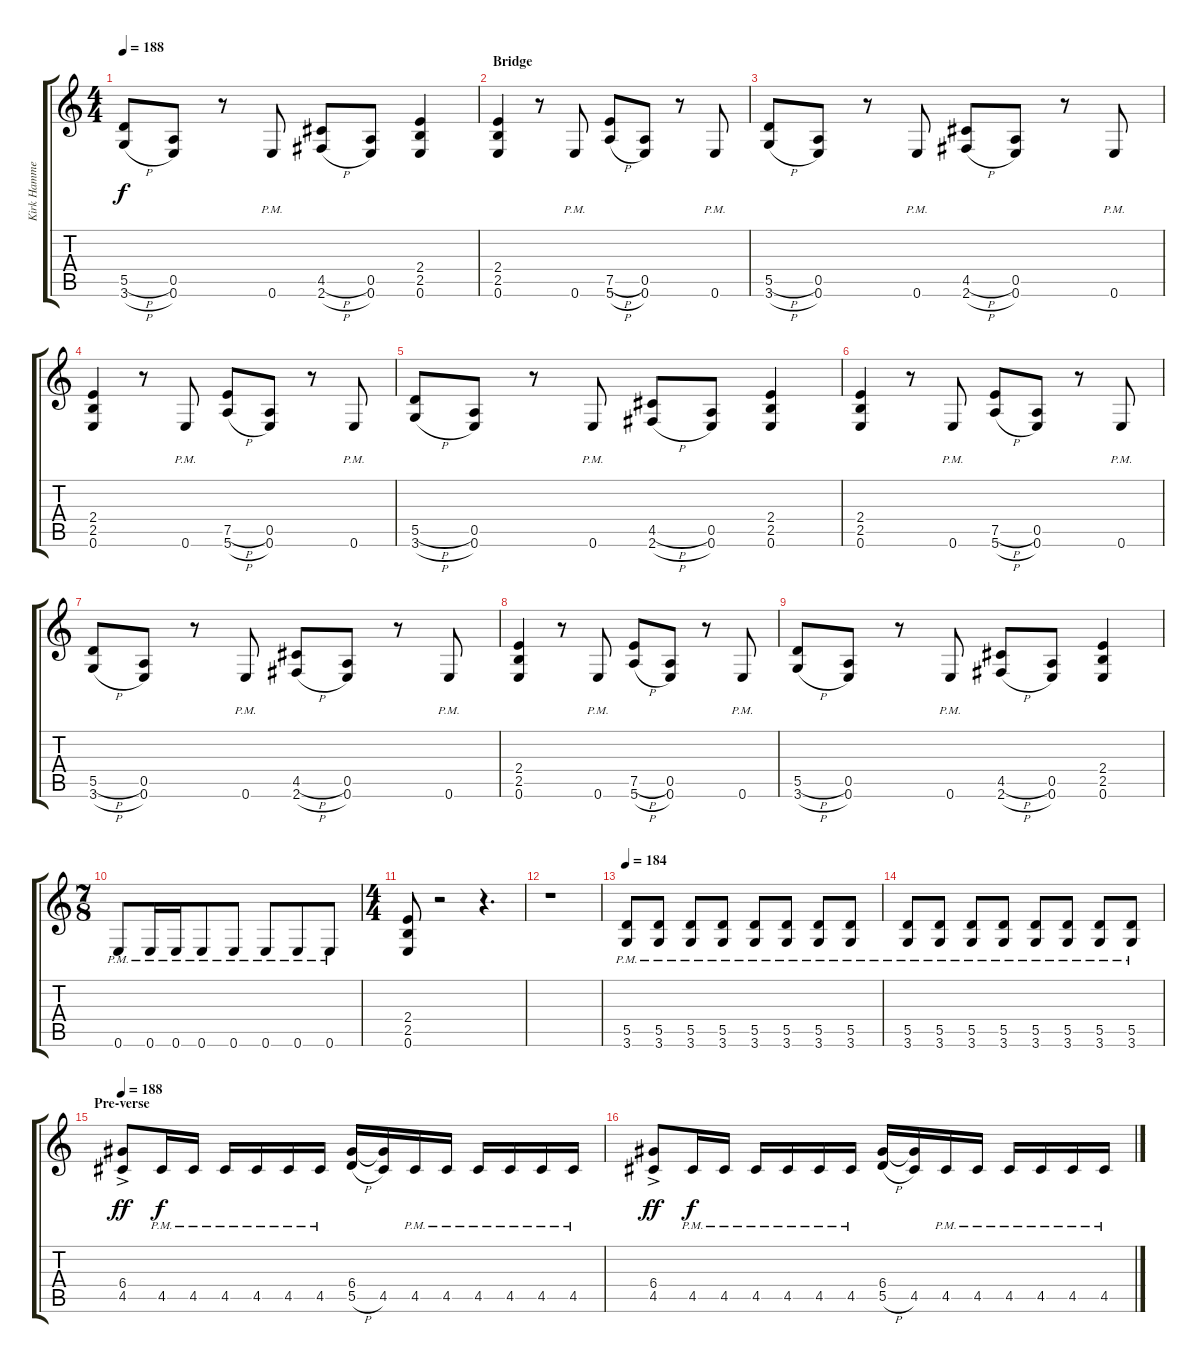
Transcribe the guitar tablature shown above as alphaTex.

\track ("Kirk Hammett (Lead Guitar)" "Kirk Hamme") {instrument distortionguitar}
\staff {score tabs}
\tuning (E4 B3 G3 D3 A2 E2) {hide}
\ts (4 4)
\tempo 188
\clef g2
\ks c
(5.5{h} 3.6{h}).8{dy f} (0.5 0.6).8 r.8 0.6{pm}.8 (4.5{h} 2.6{h}).8 (0.5 0.6).8 (2.4 2.5 0.6).4 |
\section ("" "Bridge")
(2.4 2.5 0.6).4 r.8 0.6{pm}.8 (7.5{h} 5.6{h}).8 (0.5 0.6).8 r.8 0.6{pm}.8 |
(5.5{h} 3.6{h}).8 (0.5 0.6).8 r.8 0.6{pm}.8 (4.5{h} 2.6{h}).8 (0.5 0.6).8 r.8 0.6{pm}.8 |
(2.4 2.5 0.6).4 r.8 0.6{pm}.8 (7.5{h} 5.6{h}).8 (0.5 0.6).8 r.8 0.6{pm}.8 |
(5.5{h} 3.6{h}).8 (0.5 0.6).8 r.8 0.6{pm}.8 (4.5{h} 2.6{h}).8 (0.5 0.6).8 (2.4 2.5 0.6).4 |
(2.4 2.5 0.6).4 r.8 0.6{pm}.8 (7.5{h} 5.6{h}).8 (0.5 0.6).8 r.8 0.6{pm}.8 |
(5.5{h} 3.6{h}).8 (0.5 0.6).8 r.8 0.6{pm}.8 (4.5{h} 2.6{h}).8 (0.5 0.6).8 r.8 0.6{pm}.8 |
(2.4 2.5 0.6).4 r.8 0.6{pm}.8 (7.5{h} 5.6{h}).8 (0.5 0.6).8 r.8 0.6{pm}.8 |
(5.5{h} 3.6{h}).8 (0.5 0.6).8 r.8 0.6{pm}.8 (4.5{h} 2.6{h}).8 (0.5 0.6).8 (2.4 2.5 0.6).4 |
\ts (7 8)
0.6{pm}.8 0.6{pm}.16 0.6{pm}.16 0.6{pm}.8 0.6{pm}.8 0.6{pm}.8 0.6{pm}.8 0.6{pm}.8 |
\ts (4 4)
(2.4 2.5 0.6).8 r.2 r.4{d} |
r.1 |
\tempo 184
(5.5{pm} 3.6{pm}).8 (5.5{pm} 3.6{pm}).8 (5.5{pm} 3.6{pm}).8 (5.5{pm} 3.6{pm}).8 (5.5{pm} 3.6{pm}).8 (5.5{pm} 3.6{pm}).8 (5.5{pm} 3.6{pm}).8 (5.5{pm} 3.6{pm}).8 |
(5.5{pm} 3.6{pm}).8 (5.5{pm} 3.6{pm}).8 (5.5{pm} 3.6{pm}).8 (5.5{pm} 3.6{pm}).8 (5.5{pm} 3.6{pm}).8 (5.5{pm} 3.6{pm}).8 (5.5{pm} 3.6{pm}).8 (5.5{pm} 3.6{pm}).8 |
\section ("" "Pre-verse")
\tempo 188
(6.4{ac} 4.5{ac}).8{dy ff} 4.5{pm}.16{dy f} 4.5{pm}.16 4.5{pm}.16 4.5{pm}.16 4.5{pm}.16 4.5{pm}.16 (6.4 5.5{h}).16 (6.4{t} 4.5).16 4.5{pm}.16 4.5{pm}.16 4.5{pm}.16 4.5{pm}.16 4.5{pm}.16 4.5{pm}.16 |
(6.4{ac} 4.5{ac}).8{dy ff} 4.5{pm}.16{dy f} 4.5{pm}.16 4.5{pm}.16 4.5{pm}.16 4.5{pm}.16 4.5{pm}.16 (6.4 5.5{h}).16 (6.4{t} 4.5).16 4.5{pm}.16 4.5{pm}.16 4.5{pm}.16 4.5{pm}.16 4.5{pm}.16 4.5{pm}.16
